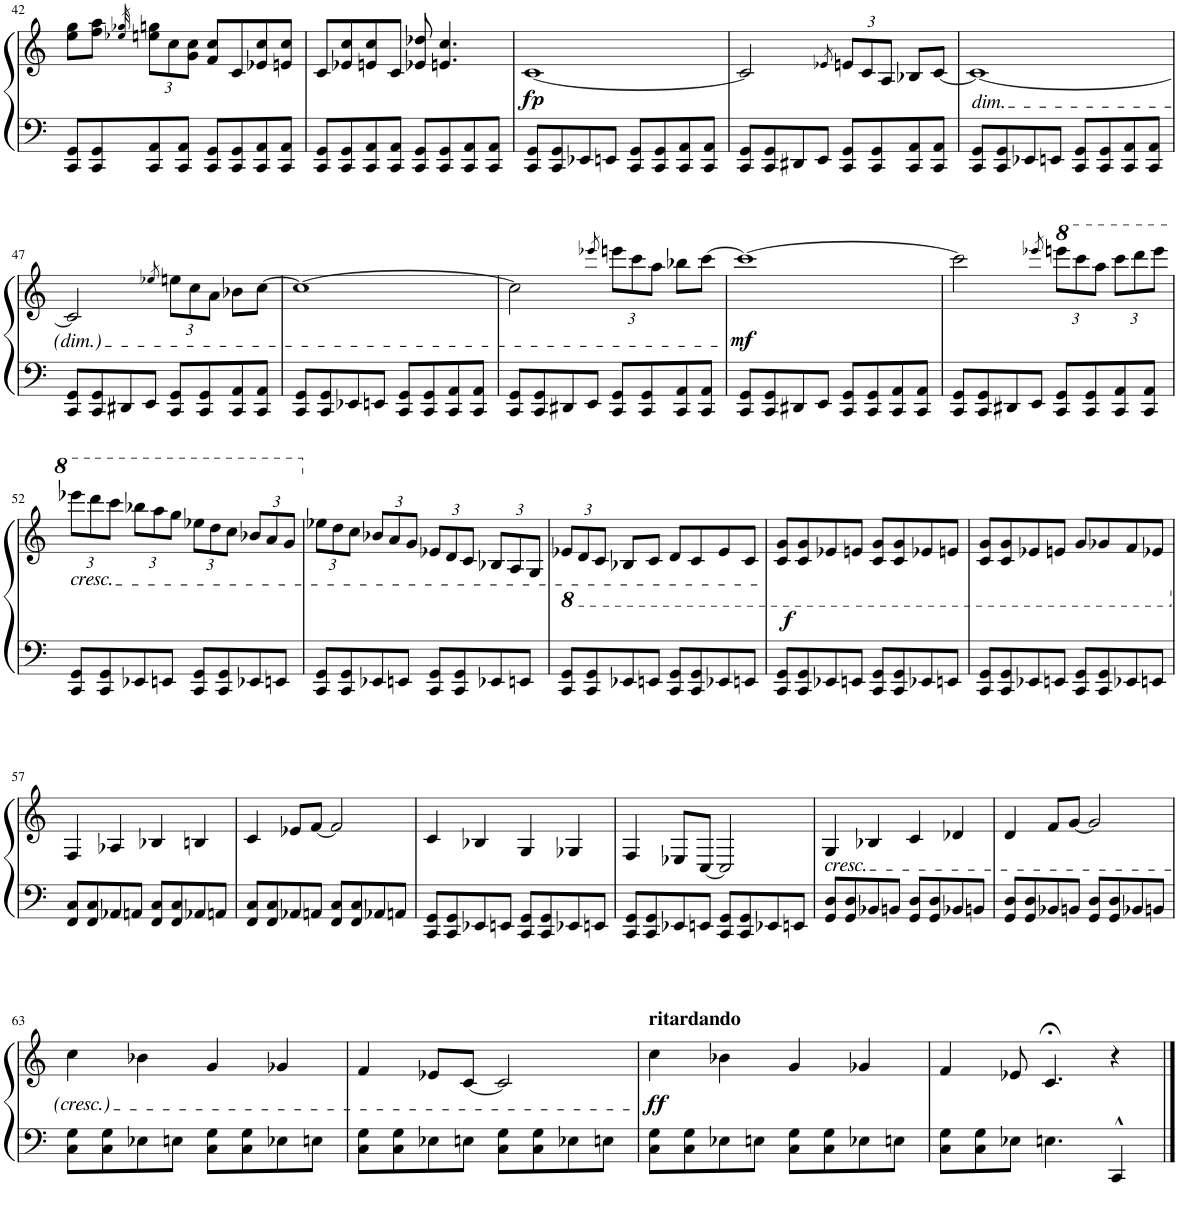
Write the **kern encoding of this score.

**kern	**kern	**dynam
*part1	*part1	*part1
*staff2	*staff1	*staff1/2
*I"Piano	*	*
*I'Pno.	*	*
!!LO:PB:g=z
*clefF4	*clefG2	*
*k[]	*k[]	*
*M4/4	*M4/4	*
=42	=42	=42
8CC/ 8GG/L	8ee\ 8gg\L	.
8CC/ 8GG/	8ff\ 8aa\J	.
.	32qee-X/ 32qgg-X/	.
*	*Xbrackettup	*
8CC/ 8AA/	12een\ 12ggn\L	.
.	12cc\	.
8CC/ 8AA/J	.	.
.	12g\ 12cc\J	.
8CC/ 8GG/L	8f/ 8cc/L	.
8CC/ 8GG/	8c/	.
8CC/ 8AA/	8e-X/ 8cc/	.
8CC/ 8AA/J	8en/ 8cc/J	.
=43	=43	=43
8CC/ 8GG/L	8c/L	.
8CC/ 8GG/	8e-X/ 8cc/	.
8CC/ 8AA/	8en/ 8cc/	.
8CC/ 8AA/J	8c/J	.
8CC/ 8GG/L	8e-X/ 8dd-X/	.
8CC/ 8GG/	4.en/ 4.cc/	.
8CC/ 8AA/	.	.
8CC/ 8AA/J	.	.
=44	=44	=44
!	!	!LO:DY:b
8CC/ 8GG/L	[1c	fp
8CC/ 8GG/	.	.
8EE-X/	.	.
8EEn/J	.	.
8CC/ 8GG/L	.	.
8CC/ 8GG/	.	.
8CC/ 8AA/	.	.
8CC/ 8AA/J	.	.
=45	=45	=45
8CC/ 8GG/L	2c/]	.
8CC/ 8GG/	.	.
8DD#X/	.	.
8EE/J	.	.
.	8qe-X/	.
8CC/ 8GG/L	12en/L	.
.	12c/	.
8CC/ 8GG/	.	.
.	12A/J	.
8CC/ 8AA/	8B-X/L	.
8CC/ 8AA/J	[8c/J	.
=46	=46	=46
!	!LO:TX:b:i:t=dim.	!
8CC/ 8GG/L	1c_	.
8CC/ 8GG/	.	.
8EE-X/	.	.
8EEn/J	.	.
8CC/ 8GG/L	.	.
8CC/ 8GG/	.	.
8CC/ 8AA/	.	.
8CC/ 8AA/J	.	.
!!LO:LB:g=z
=47	=47	=47
8CC/ 8GG/L	2c/]	.
8CC/ 8GG/	.	.
8DD#X/	.	.
8EE/J	.	.
.	8qee-X/	.
8CC/ 8GG/L	12een\L	.
.	12cc\	.
8CC/ 8GG/	.	.
.	12a\J	.
8CC/ 8AA/	8b-X\L	.
8CC/ 8AA/J	[8cc\J	.
=48	=48	=48
8CC/ 8GG/L	1cc_	.
8CC/ 8GG/	.	.
8EE-X/	.	.
8EEn/J	.	.
8CC/ 8GG/L	.	.
8CC/ 8GG/	.	.
8CC/ 8AA/	.	.
8CC/ 8AA/J	.	.
=49	=49	=49
8CC/ 8GG/L	2cc\]	.
8CC/ 8GG/	.	.
8DD#X/	.	.
8EE/J	.	.
.	8qeee-X/	.
8CC/ 8GG/L	12eeen\L	.
.	12ccc\	.
8CC/ 8GG/	.	.
.	12aa\J	.
8CC/ 8AA/	8bb-X\L	.
8CC/ 8AA/J	[8ccc\J	.
=50	=50	=50
!	!	!LO:DY:b
8CC/ 8GG/L	1ccc_	mf
8CC/ 8GG/	.	.
8DD#X/	.	.
8EE/J	.	.
8CC/ 8GG/L	.	.
8CC/ 8GG/	.	.
8CC/ 8AA/	.	.
8CC/ 8AA/J	.	.
=51	=51	=51
8CC/ 8GG/L	2ccc\]	.
8CC/ 8GG/	.	.
8DD#X/	.	.
8EE/J	.	.
.	8qeeee-X/	.
8CC/ 8GG/L	12eeeen\L	.
.	12cccc\	.
8CC/ 8GG/	.	.
.	12aaa\J	.
8CC/ 8AA/	12cccc\L	.
.	12dddd\	.
8CC/ 8AA/J	.	.
.	12eeee\J	.
!!LO:LB:g=z
=52	=52	=52
!	!LO:TX:b:i:t=cresc.	!
8CC/ 8GG/L	12eeee-X\L	.
.	12dddd\	.
8CC/ 8GG/	.	.
.	12cccc\J	.
8EE-X/	12bbb-X\L	.
.	12aaa\	.
8EEn/J	.	.
.	12ggg\J	.
8CC/ 8GG/L	12eee-X\L	.
.	12ddd\	.
8CC/ 8GG/	.	.
.	12ccc\J	.
8EE-X/	12bb-X/L	.
.	12aa/	.
8EEn/J	.	.
.	12gg/J	.
=53	=53	=53
8CC/ 8GG/L	12ee-X\L	.
.	12dd\	.
8CC/ 8GG/	.	.
.	12cc\J	.
8EE-X/	12b-X/L	.
.	12a/	.
8EEn/J	.	.
.	12g/J	.
8CC/ 8GG/L	12e-X/L	.
.	12d/	.
8CC/ 8GG/	.	.
.	12c/J	.
8EE-X/	12B-X/L	.
.	12A/	.
8EEn/J	.	.
.	12G/J	.
=54	=54	=54
*	*8ba	*
8CC/ 8GG/L	12E-X/L	.
.	12D/	.
8CC/ 8GG/	.	.
.	12C/J	.
8EE-X/	8BB-X/L	.
8EEn/J	8C/J	.
8CC/ 8GG/L	8D/L	.
8CC/ 8GG/	8C/	.
8EE-X/	8E-/	.
8EEn/J	8C/J	.
=55	=55	=55
!	!	!LO:DY:a=2
8CC/ 8GG/L	8C/ 8G/L	f
8CC/ 8GG/	8C/ 8G/	.
8EE-X/	8E-X/	.
8EEn/J	8En/J	.
8CC/ 8GG/L	8C/ 8G/L	.
8CC/ 8GG/	8C/ 8G/	.
8EE-X/	8E-X/	.
8EEn/J	8En/J	.
=56	=56	=56
8CC/ 8GG/L	8C/ 8G/L	.
8CC/ 8GG/	8C/ 8G/	.
8EE-X/	8E-X/	.
8EEn/J	8En/J	.
8CC/ 8GG/L	8G/L	.
8CC/ 8GG/	8G-X/	.
8EE-X/	8F/	.
8EEn/J	8E-X/J	.
!!LO:LB:g=z
=57	=57	=57
*	*X8ba	*
8FF/ 8C/L	4F/	.
8FF/ 8C/	.	.
8AA-X/	4A-X/	.
8AAn/J	.	.
8FF/ 8C/L	4B-X/	.
8FF/ 8C/	.	.
8AA-X/	4Bn/	.
8AAn/J	.	.
=58	=58	=58
8FF/ 8C/L	4c/	.
8FF/ 8C/	.	.
8AA-X/	8e-X/L	.
8AAn/J	[8f/J	.
8FF/ 8C/L	2f/]	.
8FF/ 8C/	.	.
8AA-X/	.	.
8AAn/J	.	.
=59	=59	=59
8CC/ 8GG/L	4c/	.
8CC/ 8GG/	.	.
8EE-X/	4B-X/	.
8EEn/J	.	.
8CC/ 8GG/L	4G/	.
8CC/ 8GG/	.	.
8EE-X/	4G-X/	.
8EEn/J	.	.
=60	=60	=60
8CC/ 8GG/L	4F/	.
8CC/ 8GG/	.	.
8EE-X/	8E-X/L	.
8EEn/J	[8C/J	.
8CC/ 8GG/L	2C/]	.
8CC/ 8GG/	.	.
8EE-X/	.	.
8EEn/J	.	.
=61	=61	=61
!	!LO:TX:b:i:t=cresc.	!
8GG/ 8D/L	4G/	.
8GG/ 8D/	.	.
8BB-X/	4B-X/	.
8BBn/J	.	.
8GG/ 8D/L	4c/	.
8GG/ 8D/	.	.
8BB-X/	4d-X/	.
8BBn/J	.	.
=62	=62	=62
8GG/ 8D/L	4d/	.
8GG/ 8D/	.	.
8BB-X/	8f/L	.
8BBn/J	[8g/J	.
8GG/ 8D/L	2g/]	.
8GG/ 8D/	.	.
8BB-X/	.	.
8BBn/J	.	.
!!LO:LB:g=z
=63	=63	=63
8C\ 8G\L	4cc\	.
8C\ 8G\	.	.
8E-X\	4b-X\	.
8En\J	.	.
8C\ 8G\L	4g/	.
8C\ 8G\	.	.
8E-X\	4g-X/	.
8En\J	.	.
=64	=64	=64
8C\ 8G\L	4f/	.
8C\ 8G\	.	.
8E-X\	8e-X/L	.
8En\J	[8c/J	.
8C\ 8G\L	2c/]	.
8C\ 8G\	.	.
8E-X\	.	.
8En\J	.	.
=65	=65	=65
!	!LO:TX:a:B:t=ritardando	!
!	!	!LO:DY:b
8C\ 8G\L	4cc\	ff
8C\ 8G\	.	.
8E-X\	4b-X\	.
8En\J	.	.
8C\ 8G\L	4g/	.
8C\ 8G\	.	.
8E-X\	4g-X/	.
8En\J	.	.
=66	=66	=66
8C\ 8G\L	4f/	.
8C\ 8G\	.	.
8E-X\J	8e-X/	.
4.En\	4.c;</	.
4CC^^/	4r	.
==	==	==
*-	*-	*-
